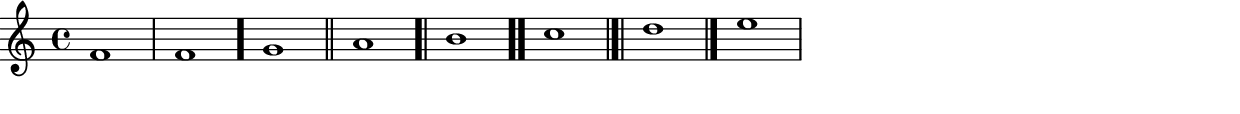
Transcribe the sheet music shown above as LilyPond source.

%% Generated by lilypond-book.py
%% Options: [exampleindent=10.16\mm,fragment,indent=0\mm,line-width=160\mm,quote,relative=1]
\include "lilypond-book-preamble.ly"


% ****************************************************************
% Start cut-&-pastable-section
% ****************************************************************



\paper {
  indent = 0\mm
  line-width = 160\mm
  % offset the left padding, also add 1mm as lilypond creates cropped
  % images with a little space on the right
  line-width = #(- line-width (* mm  3.000000) (* mm 1))
  line-width = 160\mm - 2.0 * 10.16\mm
  % offset the left padding, also add 1mm as lilypond creates cropped
  % images with a little space on the right
  line-width = #(- line-width (* mm  3.000000) (* mm 1))
}

\layout {
  
}



\relative c'
{


% ****************************************************************
% ly snippet contents follows:
% ****************************************************************
\sourcefileline 2653
f1 \bar "|"
f1 \bar "."
g1 \bar "||"
a1 \bar ".|"
b1 \bar ".."
c1 \bar "|.|"
d1 \bar "|."
e1



% ****************************************************************
% end ly snippet
% ****************************************************************
}
